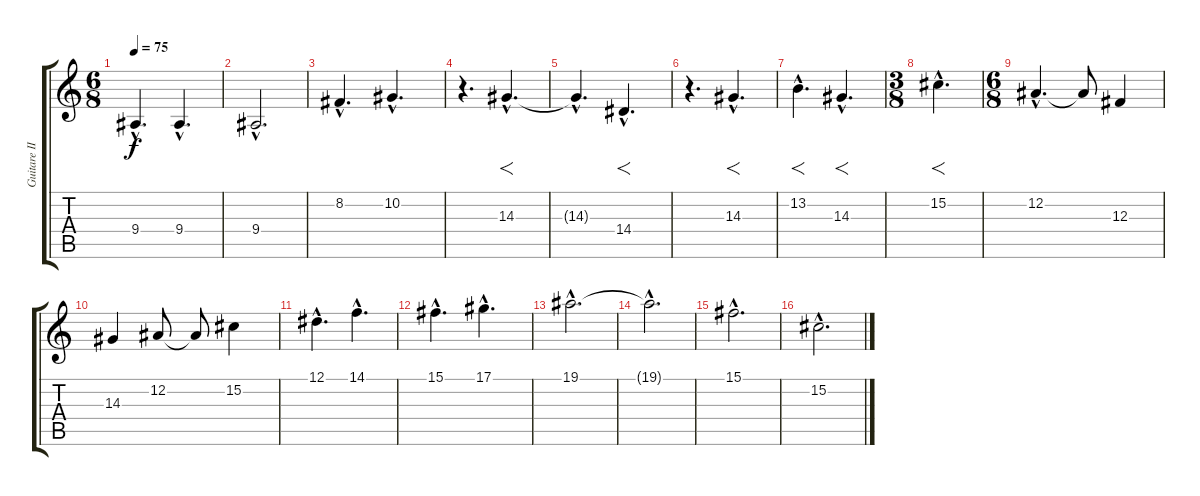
\track ("Guitare II ( Orchestre )" "Guitare II") {instrument stringensemble1}
\staff {score tabs}
\tuning (Eb4 Bb3 Gb3 Db3 Ab2 Eb2) {hide}
\ts (6 8)
\tempo 75
\clef g2
\ks c
9.4{hac}.4{d dy f} 9.4{hac}.4{d} |
9.4{hac}.2{d} |
8.2{hac}.4{d} 10.2{hac}.4{d} |
r.4{d} 14.3{hac}.4{f d} |
14.3{hac t}.4{d} 14.4{hac}.4{f d} |
r.4{d} 14.3{hac}.4{f d} |
13.2{hac}.4{f d} 14.3{hac}.4{f d} |
\ts (3 8)
15.2{hac}.4{f d} |
\ts (6 8)
12.2{hac}.4{d} 12.2{t}.8 12.3.4 |
14.3.4 12.2.8 12.2{t}.8 15.2.4 |
12.1{hac}.4{d} 14.1{hac}.4{d} |
15.1{hac}.4{d} 17.1{hac}.4{d} |
19.1{hac}.2{d} |
19.1{hac t}.2{d} |
15.1{hac}.2{d} |
15.2{hac}.2{d}
